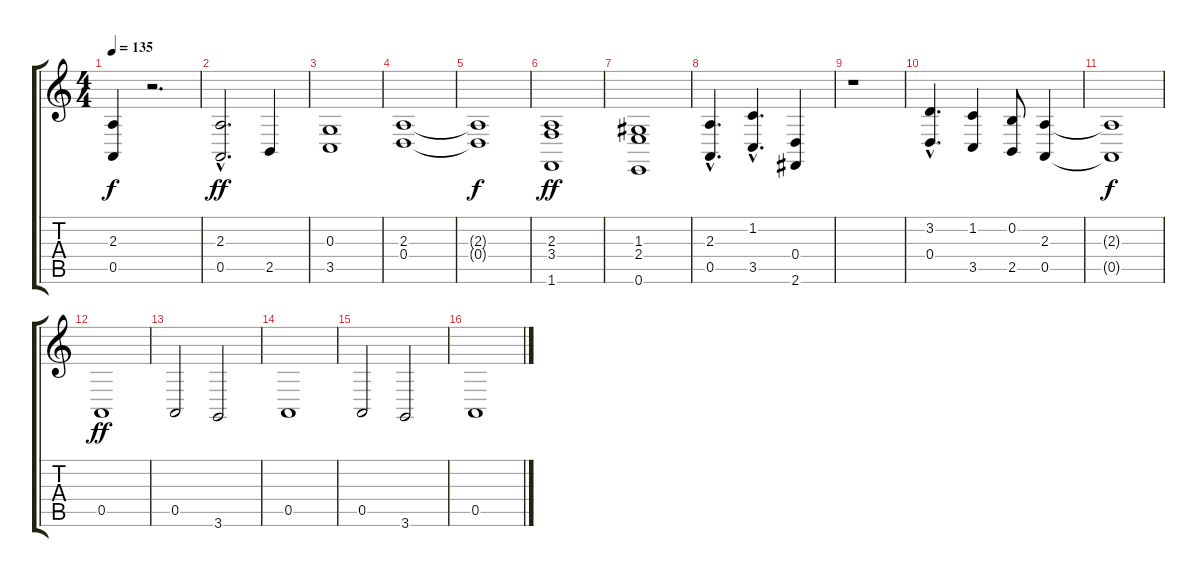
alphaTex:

\track "" {instrument stringensemble1}
\staff {score tabs}
\tuning (E4 B3 G3 D3 A2 E2) {hide}
\ts (4 4)
\tempo 135
\clef g2
\ks c
(2.3{t} 0.5{t}).4{dy f} r.2{d} |
(2.3 0.5{hac}).2{d dy ff} 2.5.4 |
(0.3 3.5).1 |
(2.3 0.4).1 |
(2.3{t} 0.4{t}).1{dy f} |
(2.3 3.4 1.6).1{dy ff} |
(1.3 2.4 0.6).1 |
(2.3{hac} 0.5{hac}).4{d} (1.2{hac} 3.5{hac}).4{d} (0.4 2.6).4 |
r.1 |
(3.2{hac} 0.4{hac}).4{d} (1.2 3.5).4 (0.2 2.5).8 (2.3 0.5).4 |
(2.3{t} 0.5{t}).1{dy f} |
0.5.1{dy ff} |
0.5.2 3.6.2 |
0.5.1 |
0.5.2 3.6.2 |
0.5.1
